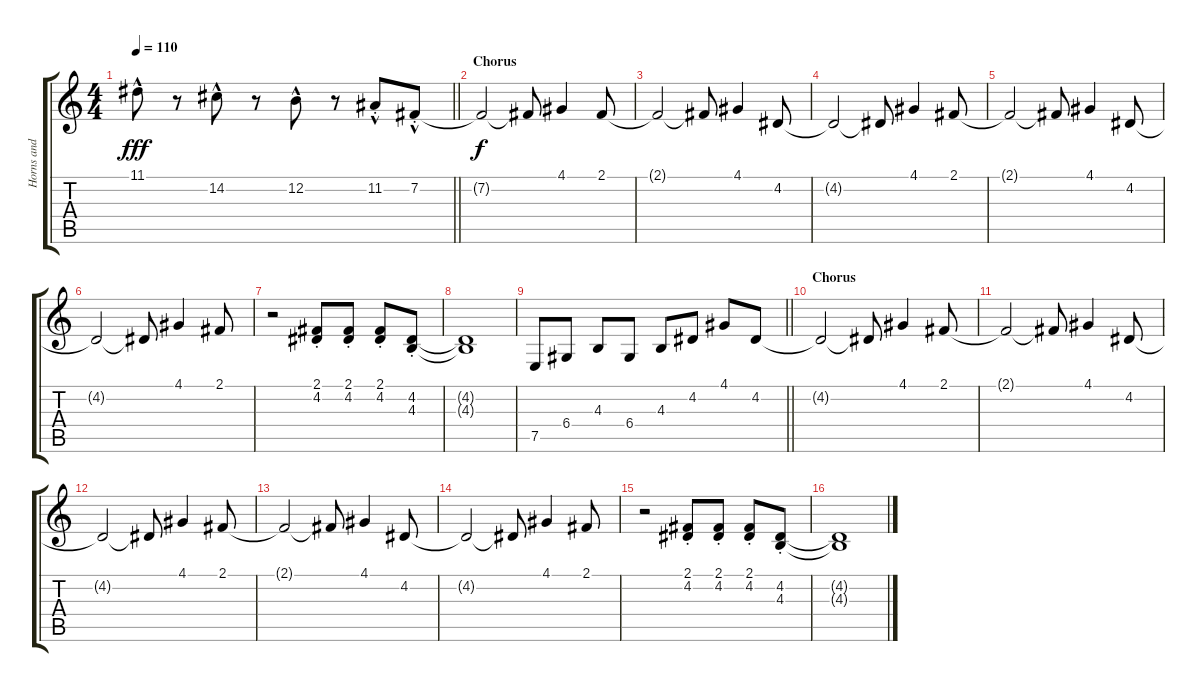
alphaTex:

\track ("Horns and Strings" "Horns and ") {instrument frenchhorn}
\staff {score tabs}
\tuning (E4 B3 G3 D3 A2 E2) {hide}
\ts (4 4)
\tempo 110
\clef g2
\barLineRight lightlight
\ks c
11.1{hac}.8{dy fff} r.8 14.2{hac}.8 r.8 12.2{hac}.8 r.8 11.2{hac st}.8 7.2{hac st}.8 |
\section ("" "Chorus")
7.2{t}.2{dy f} 7.2{t}.8 4.1.4 2.1.8 |
2.1{t}.2 2.1{t}.8 4.1.4 4.2.8 |
4.2{t}.2 4.2{t}.8 4.1.4 2.1.8 |
2.1{t}.2 2.1{t}.8 4.1.4 4.2.8 |
4.2{t}.2 4.2{t}.8 4.1.4 2.1.8 |
r.2{volume 16 instrument frenchhorn} (2.1{st} 4.2{st}).8 (2.1{st} 4.2{st}).8 (2.1{st} 4.2{st}).8 (4.2{st} 4.3{st}).8 |
(4.2{t} 4.3{t}).1{volume 4} |
\barLineRight lightlight
7.5.8 6.4.8 4.3.8{volume 16} 6.4.8 4.3.8 4.2.8 4.1.8 4.2.8 |
\section ("" "Chorus")
4.2{t}.2 4.2{t}.8 4.1.4 2.1.8 |
2.1{t}.2 2.1{t}.8 4.1.4 4.2.8 |
4.2{t}.2 4.2{t}.8 4.1.4 2.1.8 |
2.1{t}.2 2.1{t}.8 4.1.4 4.2.8 |
4.2{t}.2 4.2{t}.8 4.1.4 2.1.8 |
r.2{volume 16 instrument frenchhorn} (2.1{st} 4.2{st}).8 (2.1{st} 4.2{st}).8 (2.1{st} 4.2{st}).8 (4.2{st} 4.3{st}).8 |
(4.2{t} 4.3{t}).1{volume 4}
